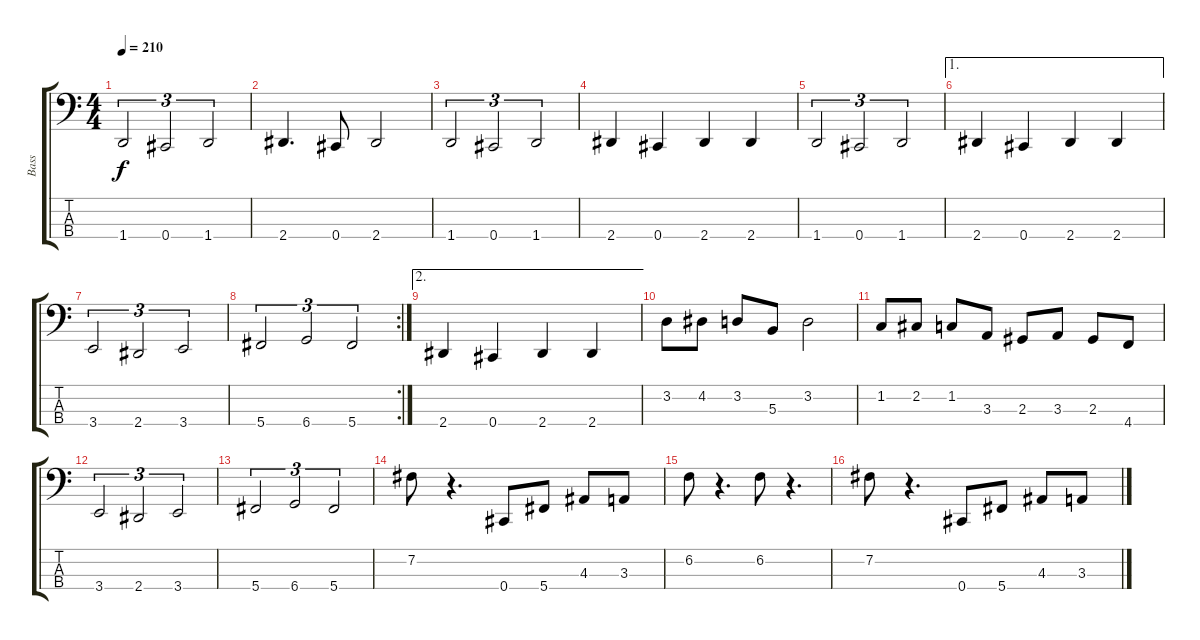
\track ("Bass" "Bass") {instrument electricbassfinger}
\staff {score tabs}
\tuning (E2 B1 Gb1 Db1) {hide}
\ts (4 4)
\tempo 210
\clef f4
\ks c
1.4.2{tu (3 2) dy f} 0.4.2{tu (3 2)} 1.4.2{tu (3 2)} |
2.4.4{d} 0.4.8 2.4.2 |
1.4.2{tu (3 2)} 0.4.2{tu (3 2)} 1.4.2{tu (3 2)} |
2.4.4 0.4.4 2.4.4 2.4.4 |
1.4.2{tu (3 2)} 0.4.2{tu (3 2)} 1.4.2{tu (3 2)} |
\ae 1
2.4.4 0.4.4 2.4.4 2.4.4 |
3.4.2{tu (3 2)} 2.4.2{tu (3 2)} 3.4.2{tu (3 2)} |
\rc 2
5.4.2{tu (3 2)} 6.4.2{tu (3 2)} 5.4.2{tu (3 2)} |
\ae 2
2.4.4 0.4.4 2.4.4 2.4.4 |
3.2.8 4.2.8 3.2.8 5.3.8 3.2.2 |
1.2.8 2.2.8 1.2.8 3.3.8 2.3.8 3.3.8 2.3.8 4.4.8 |
3.4.2{tu (3 2)} 2.4.2{tu (3 2)} 3.4.2{tu (3 2)} |
5.4.2{tu (3 2)} 6.4.2{tu (3 2)} 5.4.2{tu (3 2)} |
7.2.8 r.4{d} 0.4.8 5.4.8 4.3.8 3.3.8 |
6.2.8 r.4{d} 6.2.8 r.4{d} |
7.2.8 r.4{d} 0.4.8 5.4.8 4.3.8 3.3.8
